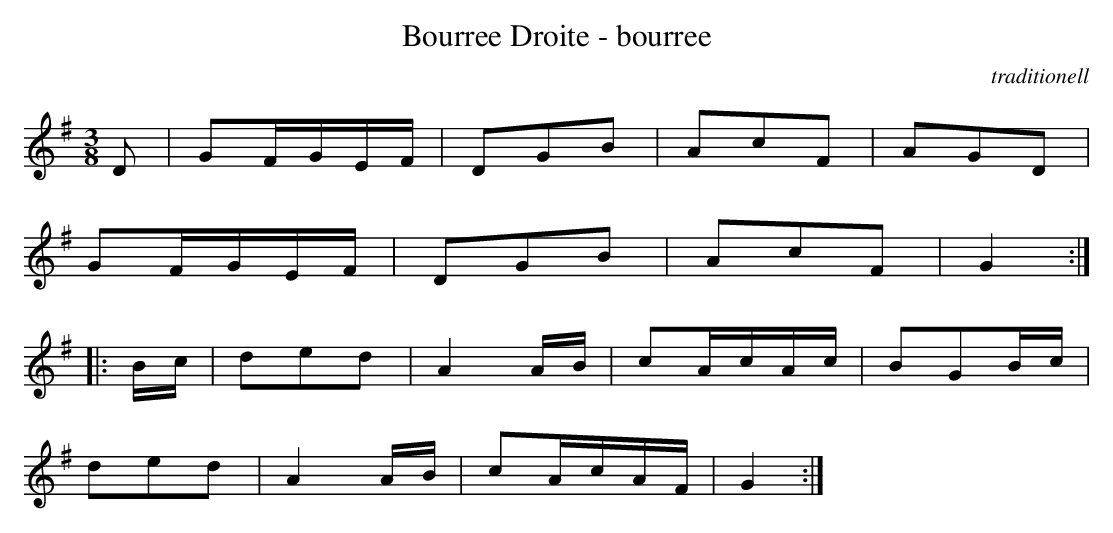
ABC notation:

X:1
T:Bourree Droite - bourree
C:traditionell
M:3/8
L:1/16
K:G
D2|G2FGEF|D2G2B2|A2c2F2|A2G2D2|
G2FGEF|D2G2B2|A2c2F2|G4:|
|:Bc|d2e2d2|A4AB|c2AcAc|B2G2Bc|
d2e2d2|A4AB|c2AcAF|G4:|
